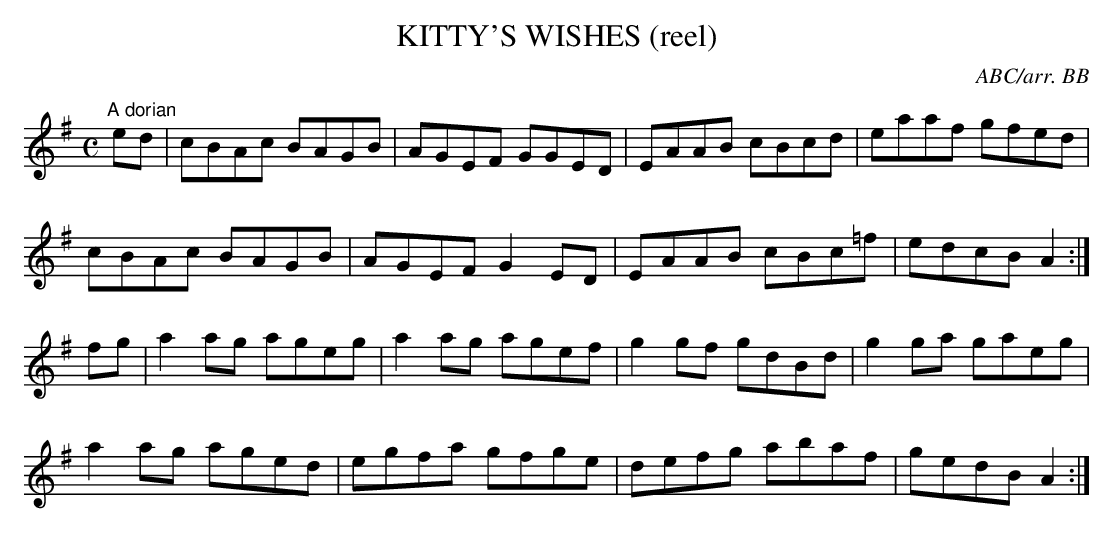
X:1
T:KITTY'S WISHES (reel)
C:ABC/arr. BB
Y:"moderately quick"
L:1/8
M:C
K:G
"A dorian"
ed|cBAc BAGB|AGEF GGED|EAAB cBcd|eaaf gfed|
cBAc BAGB|AGEF G2ED|EAAB cBc=f|edcB A2 :|
fg|a2ag ageg|a2ag agef|g2gf gdBd|g2ga gaeg|
a2ag aged|egfa gfge|defg abaf|gedB A2 :|
